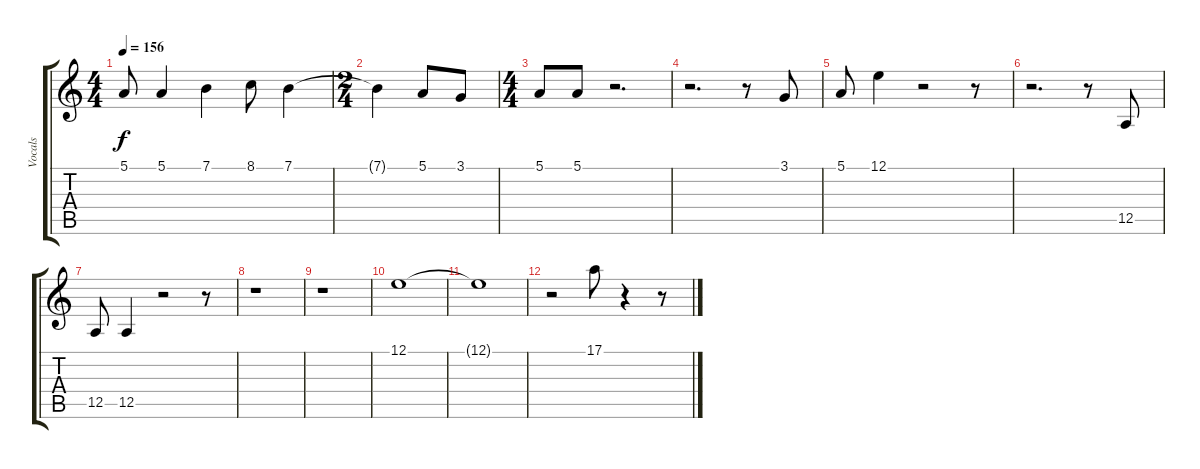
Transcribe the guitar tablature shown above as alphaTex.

\track ("Vocals" "Vocals") {instrument lead2sawtooth}
\staff {score tabs}
\tuning (E4 B3 G3 D3 A2 E2) {hide}
\ts (4 4)
\tempo 156
\clef g2
\ks c
5.1.8{dy f} 5.1.4 7.1.4 8.1.8 7.1.4 |
\ts (2 4)
7.1{t}.4 5.1.8 3.1.8 |
\ts (4 4)
5.1.8 5.1.8 r.2{d} |
r.2{d} r.8 3.1.8 |
5.1.8 12.1.4 r.2 r.8 |
r.2{d} r.8 12.5.8 |
12.5.8 12.5.4 r.2 r.8 |
r.1 |
r.1 |
12.1.1 |
12.1{t}.1 |
r.2 17.1.8 r.4 r.8
